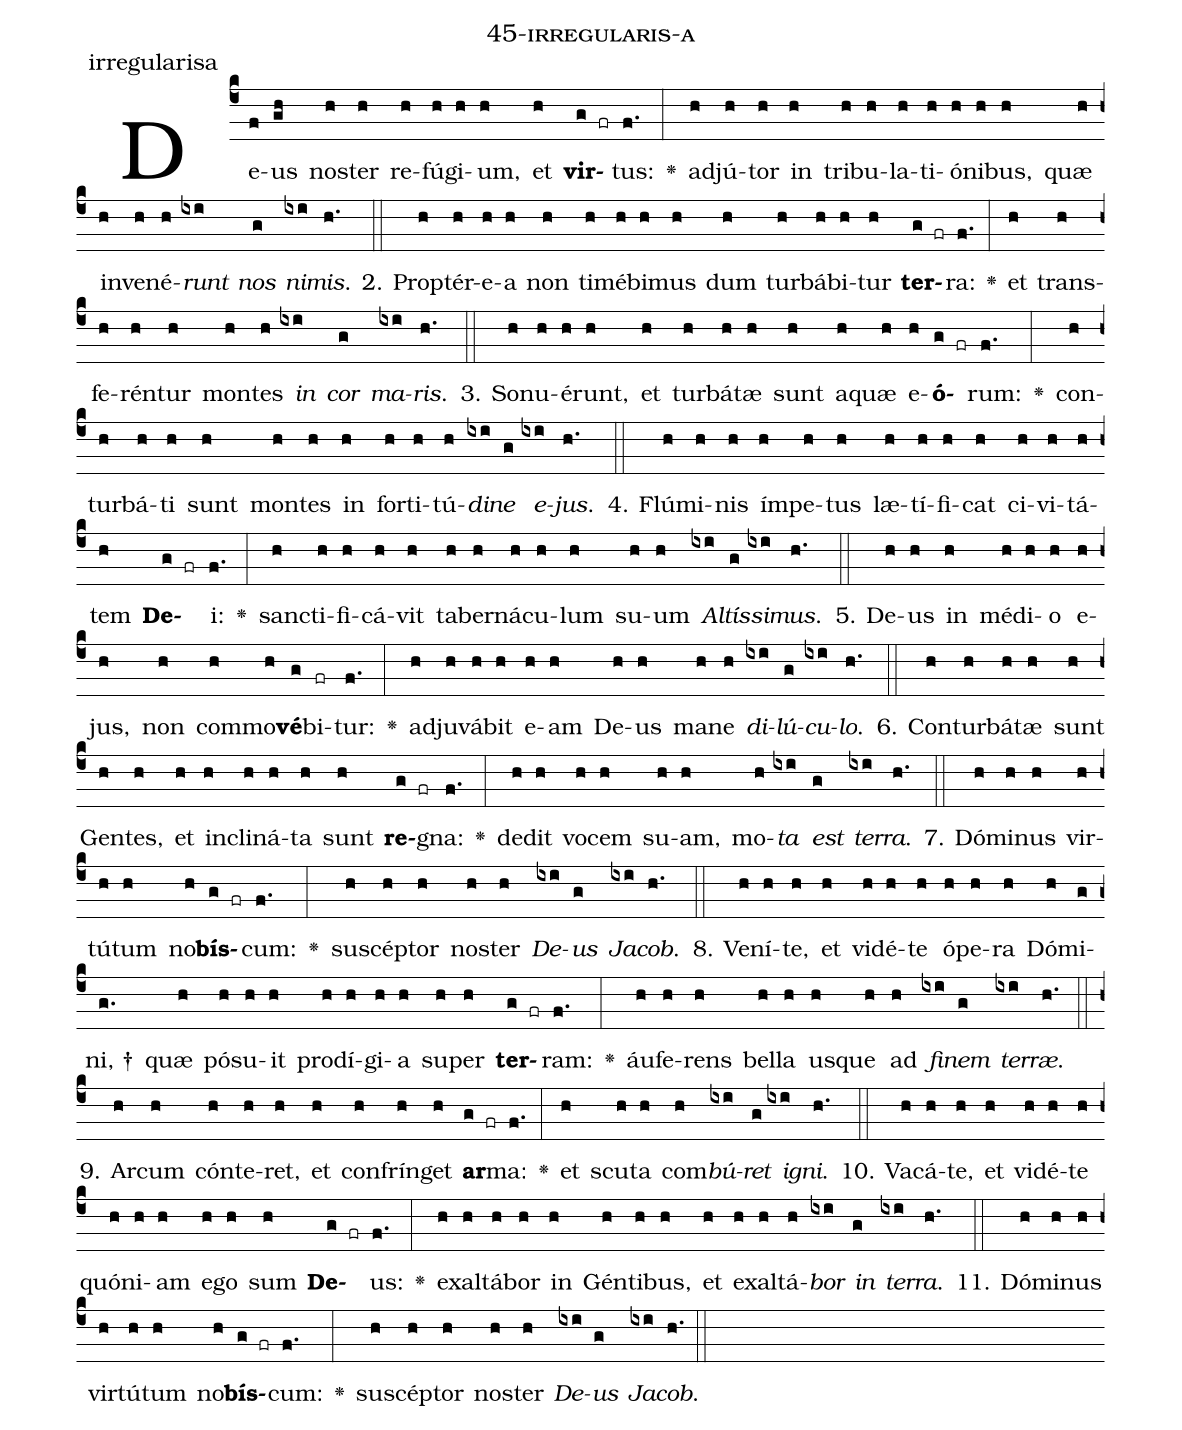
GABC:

name: 45-irregularis-a;
annotation: irregularisa;
%%
(c4)De(f)us(gh) nos(h)ter(h) re(h)fú(h)gi(h)um,(h) et(h) <b>vir</b>(g fr)tus:(f.) <v>\greheightstar</v>(:) ad(h)jú(h)tor(h) in(h) tri(h)bu(h)la(h)ti(h)ó(h)ni(h)bus,(h) quæ(h) in(h)ve(h)né(h)<i>runt</i>(ixi) <i>nos</i>(g) <i>ni</i>(ixi)<i>mis</i>.(h.) (::)
2. Prop(h)tér(h)e(h)a(h) non(h) ti(h)mé(h)bi(h)mus(h) dum(h) tur(h)bá(h)bi(h)tur(h) <b>ter</b>(g fr)ra:(f.) <v>\greheightstar</v>(:) et(h) trans(h)fe(h)rén(h)tur(h) mon(h)tes(h) <i>in</i>(ixi) <i>cor</i>(g) <i>ma</i>(ixi)<i>ris</i>.(h.) (::)
3. So(h)nu(h)é(h)runt,(h) et(h) tur(h)bá(h)tæ(h) sunt(h) a(h)quæ(h) e(h)<b>ó</b>(g fr)rum:(f.) <v>\greheightstar</v>(:) con(h)tur(h)bá(h)ti(h) sunt(h) mon(h)tes(h) in(h) for(h)ti(h)tú(h)<i>di</i>(ixi)<i>ne</i>(g) <i>e</i>(ixi)<i>jus</i>.(h.) (::)
4. Flú(h)mi(h)nis(h) ím(h)pe(h)tus(h) læ(h)tí(h)fi(h)cat(h) ci(h)vi(h)tá(h)tem(h) <b>De</b>(g fr)i:(f.) <v>\greheightstar</v>(:) sanc(h)ti(h)fi(h)cá(h)vit(h) ta(h)ber(h)ná(h)cu(h)lum(h) su(h)um(h) <i>Al</i>(ixi)<i>tís</i>(g)<i>si</i>(ixi)<i>mus</i>.(h.) (::)
5. De(h)us(h) in(h) mé(h)di(h)o(h) e(h)jus,(h) non(h) com(h)mo(h)<b>vé</b>(g)bi(fr)tur:(f.) <v>\greheightstar</v>(:) ad(h)ju(h)vá(h)bit(h) e(h)am(h) De(h)us(h) ma(h)ne(h) <i>di</i>(ixi)<i>lú</i>(g)<i>cu</i>(ixi)<i>lo</i>.(h.) (::)
6. Con(h)tur(h)bá(h)tæ(h) sunt(h) Gen(h)tes,(h) et(h) in(h)cli(h)ná(h)ta(h) sunt(h) <b>re</b>(g fr)gna:(f.) <v>\greheightstar</v>(:) de(h)dit(h) vo(h)cem(h) su(h)am,(h) mo(h)<i>ta</i>(ixi) <i>est</i>(g) <i>ter</i>(ixi)<i>ra</i>.(h.) (::)
7. Dó(h)mi(h)nus(h) vir(h)tú(h)tum(h) no(h)<b>bís</b>(g fr)cum:(f.) <v>\greheightstar</v>(:) su(h)scép(h)tor(h) nos(h)ter(h) <i>De</i>(ixi)<i>us</i>(g) <i>Ja</i>(ixi)<i>cob</i>.(h.) (::)
8. Ve(h)ní(h)te,(h) et(h) vi(h)dé(h)te(h) ó(h)pe(h)ra(h) Dó(h)mi(g)ni, †(g.) quæ(h) pó(h)su(h)it(h) prod(h)í(h)gi(h)a(h) su(h)per(h) <b>ter</b>(g fr)ram:(f.) <v>\greheightstar</v>(:) áu(h)fe(h)rens(h) bel(h)la(h) us(h)que(h) ad(h) <i>fi</i>(ixi)<i>nem</i>(g) <i>ter</i>(ixi)<i>ræ</i>.(h.) (::)
9. Ar(h)cum(h) cón(h)te(h)ret,(h) et(h) con(h)frín(h)get(h) <b>ar</b>(g fr)ma:(f.) <v>\greheightstar</v>(:) et(h) scu(h)ta(h) com(h)<i>bú</i>(ixi)<i>ret</i>(g) <i>i</i>(ixi)<i>gni</i>.(h.) (::)
10. Va(h)cá(h)te,(h) et(h) vi(h)dé(h)te(h) quón(h)i(h)am(h) e(h)go(h) sum(h) <b>De</b>(g fr)us:(f.) <v>\greheightstar</v>(:) ex(h)al(h)tá(h)bor(h) in(h) Gén(h)ti(h)bus,(h) et(h) ex(h)al(h)tá(h)<i>bor</i>(ixi) <i>in</i>(g) <i>ter</i>(ixi)<i>ra</i>.(h.) (::)
11. Dó(h)mi(h)nus(h) vir(h)tú(h)tum(h) no(h)<b>bís</b>(g fr)cum:(f.) <v>\greheightstar</v>(:) su(h)scép(h)tor(h) nos(h)ter(h) <i>De</i>(ixi)<i>us</i>(g) <i>Ja</i>(ixi)<i>cob</i>.(h.) (::)
